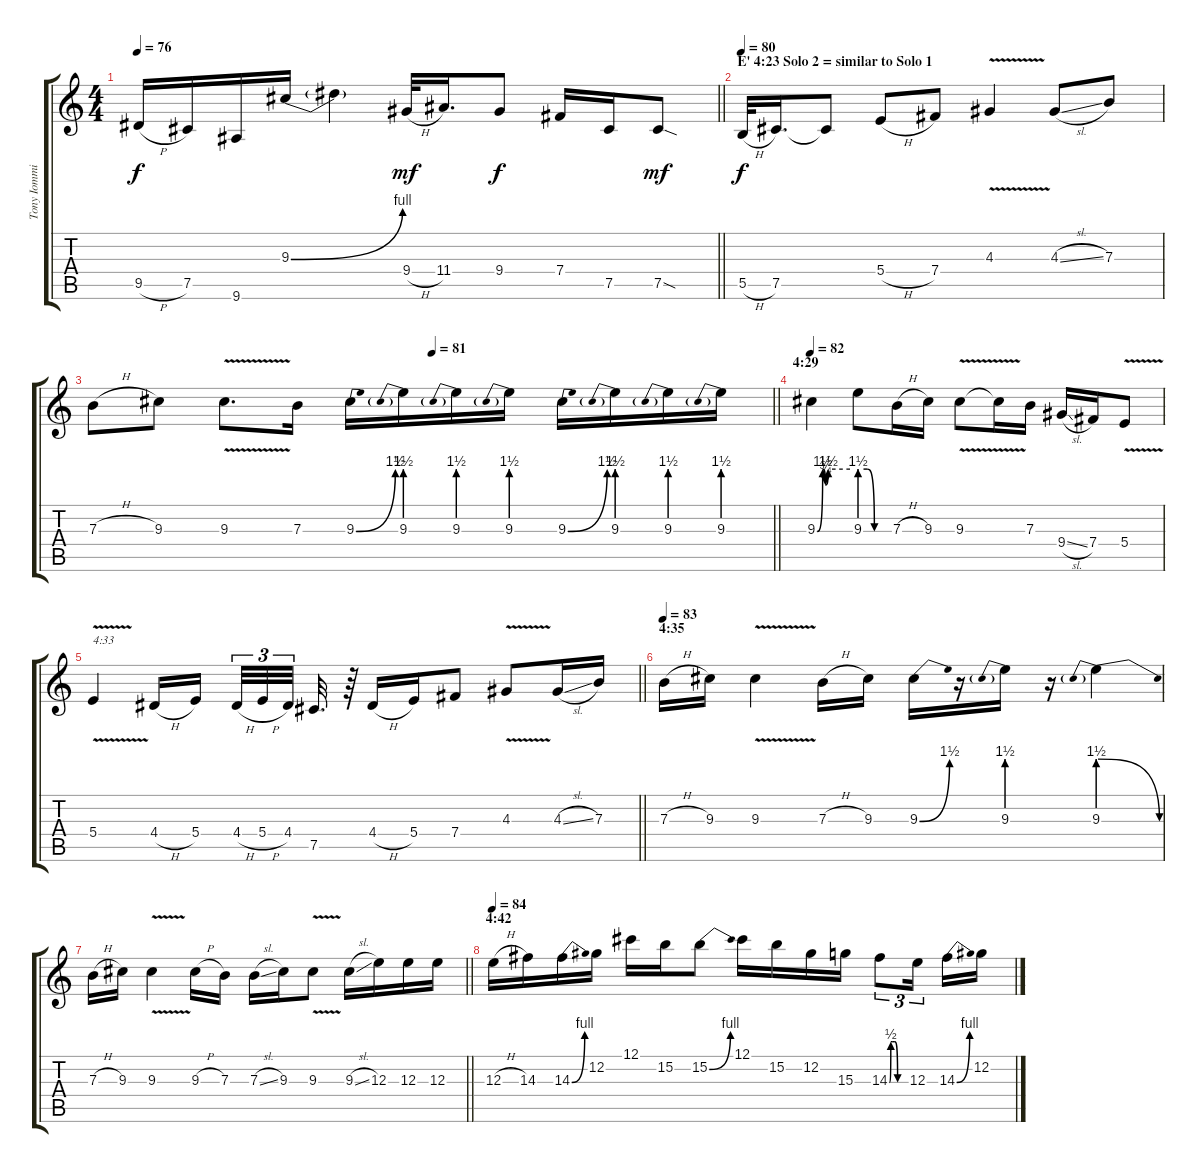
\track ("Tony Iommi (Solo Guitar left + Lead)" "Tony Iommi") {instrument distortionguitar}
\staff {score tabs}
\tuning (Db4 Ab3 E3 B2 Gb2 Db2) {hide}
\ts (4 4)
\tempo 76
\clef g2
\barLineRight lightlight
\ks c
9.5{h}.16{dy f} 7.5.16 9.6.16 9.3{be (bend 0 0 60 4)}.16 9.3{t}.4 9.4{h}.32{dy mf} 11.4.16{d} 9.4.8{dy f} 7.4.16 7.5.16 7.5{sod}.8{dy mf} |
\section ("" "E' 4:23 Solo 2 = similar to Solo 1")
\tempo 80
5.5{h}.32{dy f balance 0} 7.5.16{d} 7.5{t}.8 5.4{h}.8 7.4.8 4.3{v}.4 4.3{sl}.8 7.3.8 |
\tempo (81 0.5)
\barLineRight lightlight
7.3{h}.8 9.3.8 9.3{v}.8{d} 7.3.16 9.3{be (bend 0 0 60 6)}.16 9.3{be (prebend 0 6 60 6)}.16 9.3{be (prebend 0 6 60 6)}.16 9.3{be (prebend 0 6 60 6)}.16 9.3{be (bend 0 0 60 6)}.16 9.3{be (prebend 0 6 60 6)}.16 9.3{be (prebend 0 6 60 6)}.16 9.3{be (prebend 0 6 60 6)}.16 |
\section ("" "4:29")
\tempo 82
9.3{be (custom 0 0 10 6 15 3 20 6 60 6)}.4 9.3{be (custom 0 6 15 6 30 0 60 0)}.8 7.3{h}.16 9.3.16 9.3{v}.8 9.3{v t}.16 7.3.16 9.4{sl}.16 7.4.16 5.4{v}.8 |
\barLineRight lightlight
5.4{v}.4{txt "4:33"} 4.4{h}.16 5.4.16{beam splitsecondary} 4.4{h}.32{tu (3 2)} 5.4{h}.32{tu (3 2)} 4.4.32{tu (3 2) beam splitsecondary} 7.5.32{d} r.64 4.4{h}.16 5.4.16 7.4.8 4.3{v}.8 4.3{sl}.16 7.3.16 |
\section ("" "4:35")
\tempo 83
7.3{h}.16 9.3.16 9.3{v}.4 7.3{h}.16 9.3.16 9.3{be (bend 0 0 60 6)}.16 r.16 9.3{be (prebend 0 6 60 6)}.16 r.16 9.3{be (prebendrelease 0 6 60 0)}.4 |
\barLineRight lightlight
7.3{h}.16 9.3.16 9.3{v}.4 9.3{h}.16 7.3.16 7.3{sl}.16 9.3.16 9.3{v}.8 9.3{sl}.16 12.3.16 12.3.16 12.3.16 |
\section ("" "4:42")
\tempo 84
12.3{h}.16 14.3.16 14.3{be (bend 0 0 60 4)}.16 12.2.16 12.1.16 15.2.16 15.2{be (bend 0 0 60 4)}.8 12.1.16 15.2.16 12.2.16 15.3.16 14.3{be (custom 0 0 5 2 10 2 20 2 30 0 60 0)}.8{tu (3 2)} 12.3.16{tu (3 2) beam splitsecondary} 14.3{be (bend 0 0 60 4)}.16 12.2.16
